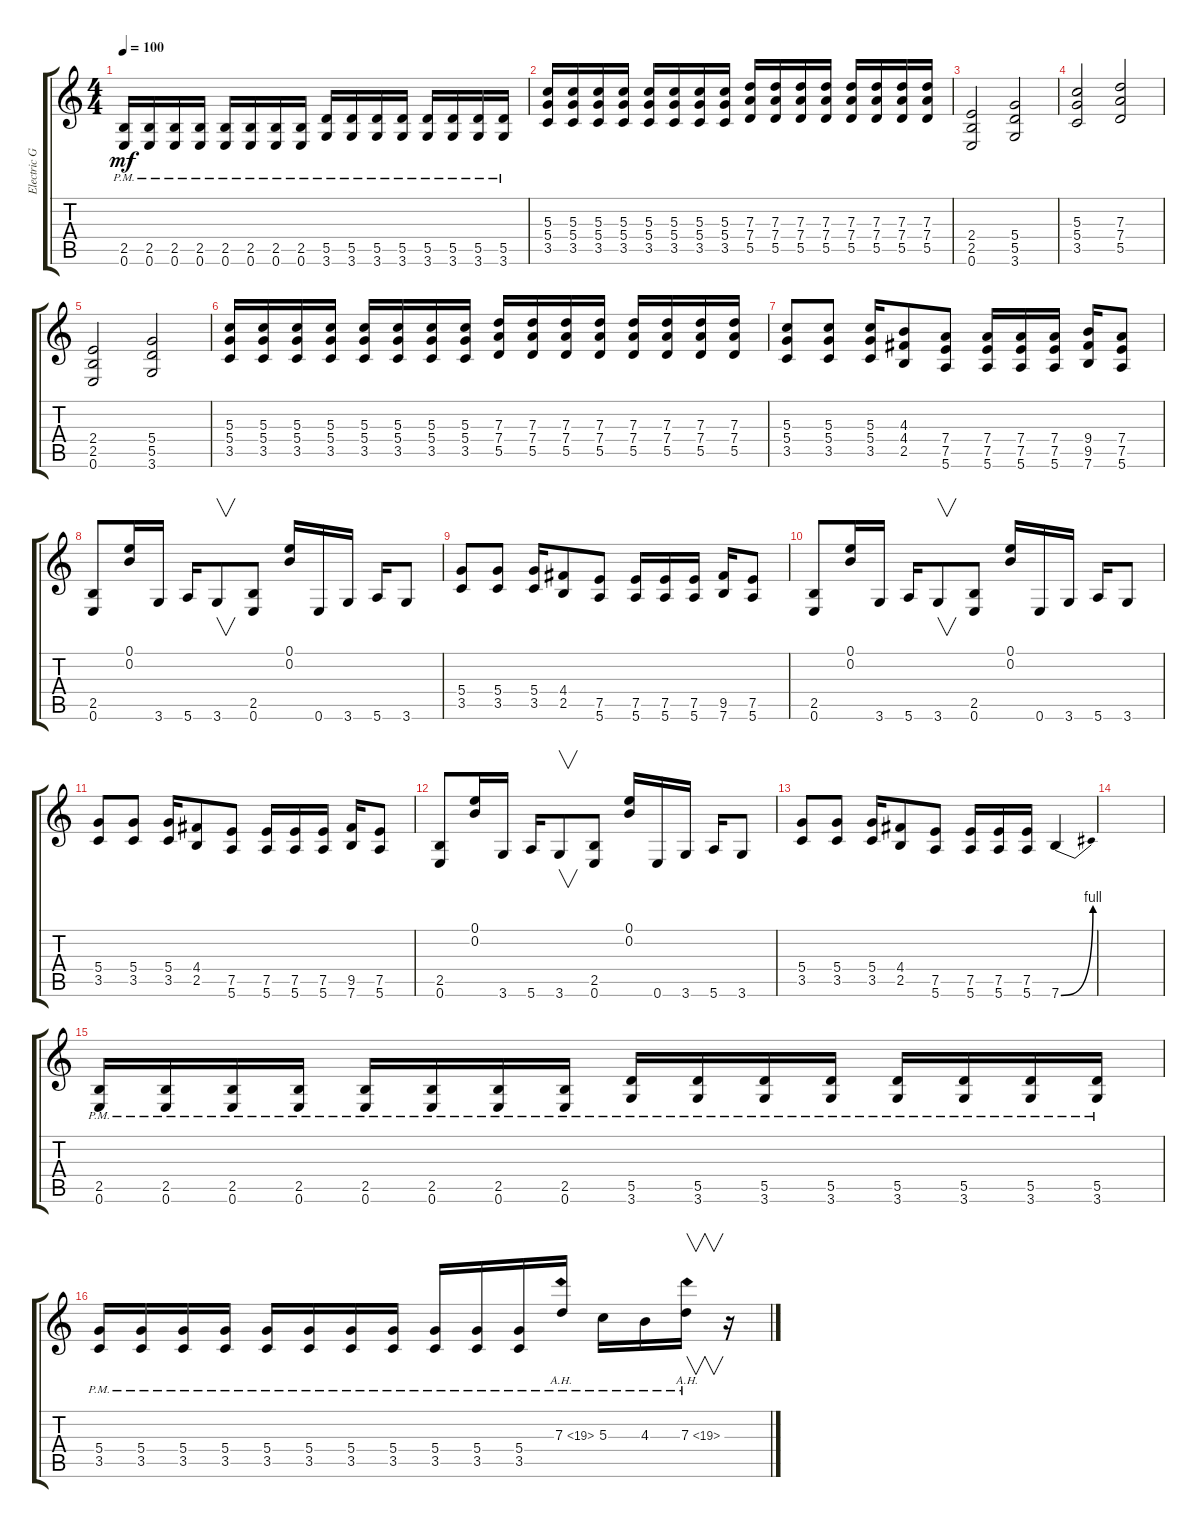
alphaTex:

\track ("Electric Guitar" "Electric G") {instrument distortionguitar}
\staff {score tabs}
\tuning (E4 B3 G3 D3 A2 E2) {hide}
\ts (4 4)
\tempo 100
\clef g2
\ks c
(2.5{pm} 0.6).16{dy mf} (2.5{pm} 0.6).16 (2.5{pm} 0.6).16 (2.5{pm} 0.6).16 (2.5{pm} 0.6).16 (2.5{pm} 0.6).16 (2.5{pm} 0.6).16 (2.5{pm} 0.6).16 (5.5{pm} 3.6).16 (5.5{pm} 3.6).16 (5.5{pm} 3.6).16 (5.5{pm} 3.6{pm}).16 (5.5{pm} 3.6{pm}).16 (5.5{pm} 3.6{pm}).16 (5.5{pm} 3.6{pm}).16 (5.5{pm} 3.6{pm}).16 |
(5.3 5.4 3.5).16 (5.3 5.4 3.5).16 (5.3 5.4 3.5).16 (5.3 5.4 3.5).16 (5.3 5.4 3.5).16 (5.3 5.4 3.5).16 (5.3 5.4 3.5).16 (5.3 5.4 3.5).16 (7.3 7.4 5.5).16 (7.3 7.4 5.5).16 (7.3 7.4 5.5).16 (7.3 7.4 5.5).16 (7.3 7.4 5.5).16 (7.3 7.4 5.5).16 (7.3 7.4 5.5).16 (7.3 7.4 5.5).16 |
(2.4 2.5 0.6).2 (5.4 5.5 3.6).2 |
(5.3 5.4 3.5).2 (7.3 7.4 5.5).2 |
(2.4 2.5 0.6).2 (5.4 5.5 3.6).2 |
(5.3 5.4 3.5).16 (5.3 5.4 3.5).16 (5.3 5.4 3.5).16 (5.3 5.4 3.5).16 (5.3 5.4 3.5).16 (5.3 5.4 3.5).16 (5.3 5.4 3.5).16 (5.3 5.4 3.5).16 (7.3 7.4 5.5).16 (7.3 7.4 5.5).16 (7.3 7.4 5.5).16 (7.3 7.4 5.5).16 (7.3 7.4 5.5).16 (7.3 7.4 5.5).16 (7.3 7.4 5.5).16 (7.3 7.4 5.5).16 |
(5.3 5.4 3.5).8 (5.3 5.4 3.5).8 (5.3 5.4 3.5).16 (4.3 4.4 2.5).8 (7.4 7.5 5.6).8 (7.4 7.5 5.6).16 (7.4 7.5 5.6).16 (7.4 7.5 5.6).16 (9.4 9.5 7.6).16 (7.4 7.5 5.6).8 |
(2.5 0.6).8 (0.1 0.2).16 3.6.16 5.6.16 3.6.8{v} (2.5 0.6).8 (0.1 0.2).16 0.6.16 3.6.16 5.6.16 3.6.8 |
(5.4 3.5).8 (5.4 3.5).8 (5.4 3.5).16 (4.4 2.5).8 (7.5 5.6).8 (7.5 5.6).16 (7.5 5.6).16 (7.5 5.6).16 (9.5 7.6).16 (7.5 5.6).8 |
(2.5 0.6).8 (0.1 0.2).16 3.6.16 5.6.16 3.6.8{v} (2.5 0.6).8 (0.1 0.2).16 0.6.16 3.6.16 5.6.16 3.6.8 |
(5.4 3.5).8 (5.4 3.5).8 (5.4 3.5).16 (4.4 2.5).8 (7.5 5.6).8 (7.5 5.6).16 (7.5 5.6).16 (7.5 5.6).16 (9.5 7.6).16 (7.5 5.6).8 |
(2.5 0.6).8 (0.1 0.2).16 3.6.16 5.6.16 3.6.8{v} (2.5 0.6).8 (0.1 0.2).16 0.6.16 3.6.16 5.6.16 3.6.8 |
(5.4 3.5).8 (5.4 3.5).8 (5.4 3.5).16 (4.4 2.5).8 (7.5 5.6).8 (7.5 5.6).16 (7.5 5.6).16 (7.5 5.6).16 7.6{be (bend 0 0 60 4)}.4 |
|
(2.5{pm} 0.6).16 (2.5{pm} 0.6).16 (2.5{pm} 0.6).16 (2.5{pm} 0.6).16 (2.5{pm} 0.6).16 (2.5{pm} 0.6).16 (2.5{pm} 0.6).16 (2.5{pm} 0.6).16 (5.5{pm} 3.6).16 (5.5{pm} 3.6).16 (5.5{pm} 3.6).16 (5.5{pm} 3.6{pm}).16 (5.5{pm} 3.6{pm}).16 (5.5{pm} 3.6{pm}).16 (5.5{pm} 3.6{pm}).16 (5.5{pm} 3.6{pm}).16 |
(5.4{pm} 3.5{pm}).16 (5.4{pm} 3.5{pm}).16 (5.4{pm} 3.5{pm}).16 (5.4{pm} 3.5{pm}).16 (5.4{pm} 3.5{pm}).16 (5.4{pm} 3.5{pm}).16 (5.4{pm} 3.5{pm}).16 (5.4{pm} 3.5{pm}).16 (5.4{pm} 3.5{pm}).16 (5.4{pm} 3.5{pm}).16 (5.4{pm} 3.5{pm}).16 7.3{ah 12 pm}.16 5.3{pm}.16 4.3{pm}.16 7.3{ah 12 pm}.16{v} r.16
